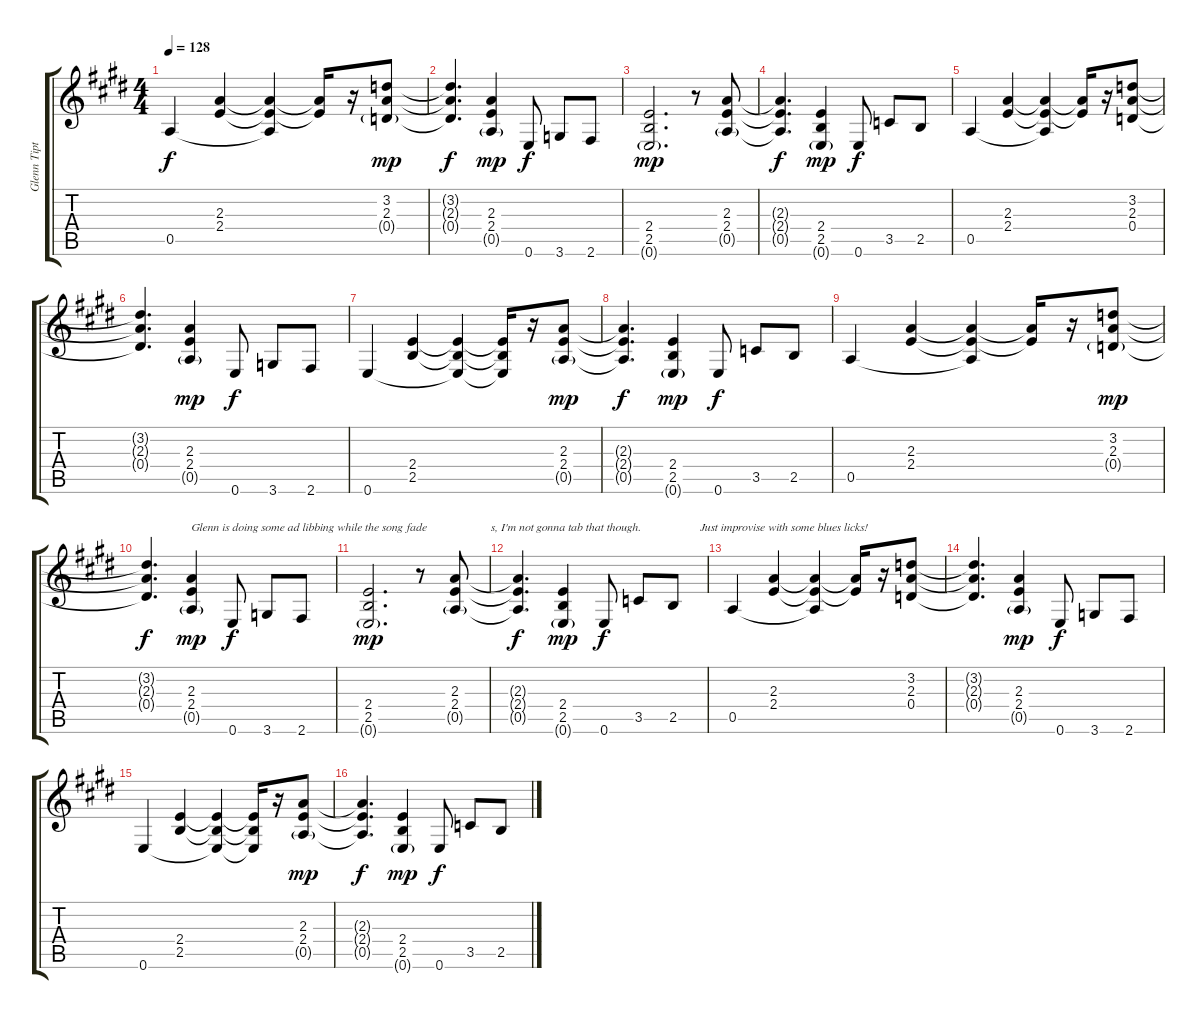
\track ("Glenn Tipton" "Glenn Tipt") {instrument overdrivenguitar}
\staff {score tabs}
\tuning (E4 B3 G3 D3 A2 E2) {hide}
\ts (4 4)
\tempo 128
\clef g2
\ks e
0.5.4{dy f} (2.3 2.4).4 (2.3{t} 2.4{t} 0.5{t}).4 (2.3{t} 2.4{t}).16 r.16 (3.2 2.3 0.4{g}).8{dy mp} |
(3.2{t} 2.3{t} 0.4{t}).4{d dy f} (2.3 2.4 0.5{g}).4{dy mp} 0.6.8{dy f} 3.6.8 2.6.8 |
(2.4 2.5 0.6{g}).2{d dy mp} r.8 (2.3 2.4 0.5{g}).8 |
(2.3{t} 2.4{t} 0.5{t}).4{d dy f} (2.4 2.5 0.6{g}).4{dy mp} 0.6.8{dy f} 3.5.8 2.5.8 |
0.5.4 (2.3 2.4).4 (2.3{t} 2.4{t} 0.5{t}).4 (2.3{t} 2.4{t}).16 r.16 (3.2 2.3 0.4).8 |
(3.2{t} 2.3{t} 0.4{t}).4{d} (2.3 2.4 0.5{g}).4{dy mp} 0.6.8{dy f} 3.6.8 2.6.8 |
0.6.4 (2.4 2.5).4 (2.4{t} 2.5{t} 0.6{t}).4 (2.4{t} 2.5{t} 0.6{t}).16 r.16 (2.3 2.4 0.5{g}).8{dy mp} |
(2.3{t} 2.4{t} 0.5{t}).4{d dy f} (2.4 2.5 0.6{g}).4{dy mp} 0.6.8{dy f} 3.5.8 2.5.8 |
0.5.4 (2.3 2.4).4 (2.3{t} 2.4{t} 0.5{t}).4 (2.3{t} 2.4{t}).16 r.16 (3.2 2.3 0.4{g}).8{dy mp} |
(3.2{t} 2.3{t} 0.4{t}).4{d dy f} (2.3 2.4 0.5{g}).4{txt "Glenn is doing some ad libbing while the song fade" dy mp} 0.6.8{dy f} 3.6.8 2.6.8 |
(2.4 2.5 0.6{g}).2{d dy mp} r.8 (2.3 2.4 0.5{g}).8{txt "            s, I'm not gonna tab that though."} |
(2.3{t} 2.4{t} 0.5{t}).4{d dy f} (2.4 2.5 0.6{g}).4{dy mp} 0.6.8{dy f} 3.5.8 2.5.8{txt "         Just improvise with some blues licks!"} |
0.5.4 (2.3 2.4).4 (2.3{t} 2.4{t} 0.5{t}).4 (2.3{t} 2.4{t}).16 r.16 (3.2 2.3 0.4).8 |
(3.2{t} 2.3{t} 0.4{t}).4{d} (2.3 2.4 0.5{g}).4{dy mp} 0.6.8{dy f} 3.6.8 2.6.8 |
0.6.4 (2.4 2.5).4 (2.4{t} 2.5{t} 0.6{t}).4 (2.4{t} 2.5{t} 0.6{t}).16 r.16 (2.3 2.4 0.5{g}).8{dy mp} |
(2.3{t} 2.4{t} 0.5{t}).4{d dy f} (2.4 2.5 0.6{g}).4{dy mp} 0.6.8{dy f} 3.5.8 2.5.8
